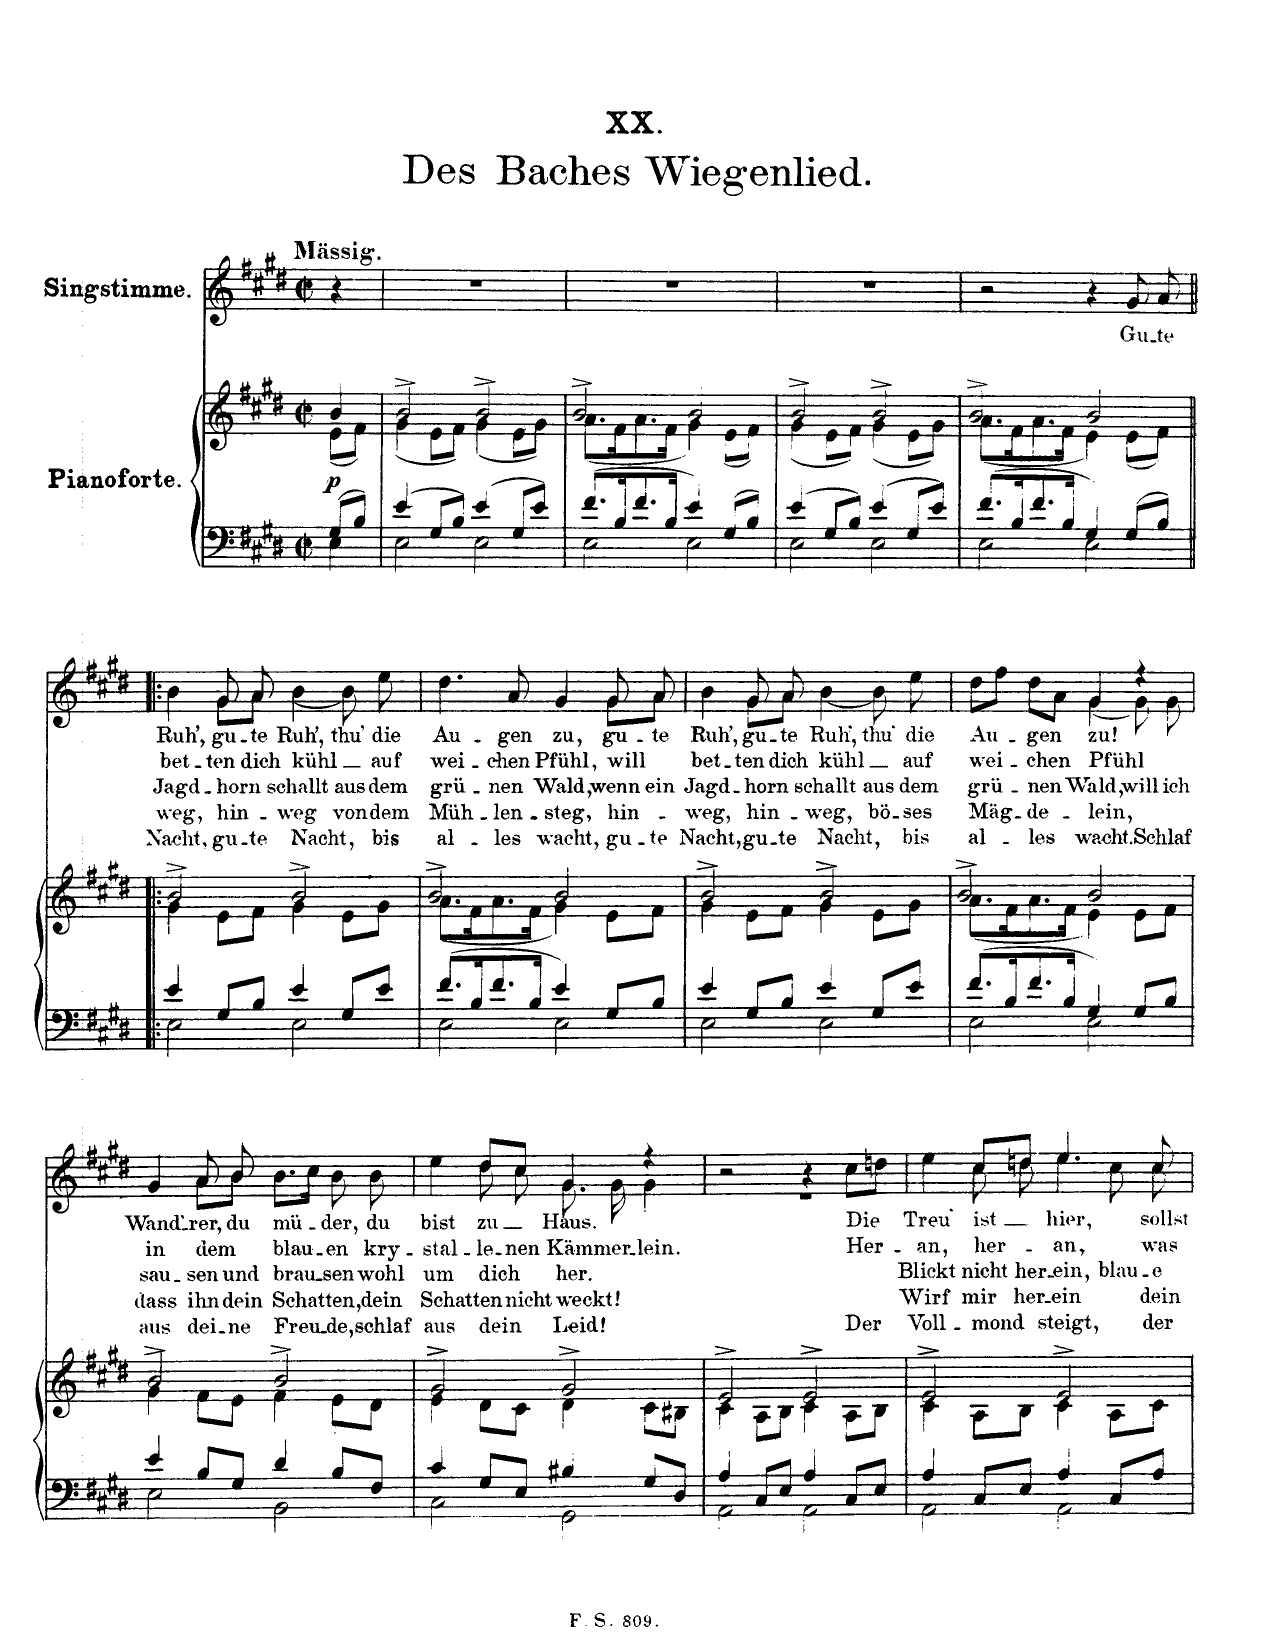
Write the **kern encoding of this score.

**kern	**kern	**dynam	**kern	**text	**text	**text	**text	**text
*part2	*part2	*part2	*part1	*part1	*part1	*part1	*part1	*part1
*staff3	*staff2	*staff2/3	*staff1	*staff1	*staff1	*staff1	*staff1	*staff1
*I"Pianoforte	*	*	*I"Singstimme Voice	*	*	*	*	*
*I'Pno	*	*	*	*	*	*	*	*
*clefF4	*clefG2	*	*clefG2	*	*	*	*	*
*k[f#c#g#d#]	*k[f#c#g#d#]	*	*k[f#c#g#d#]	*	*	*	*	*
*M2/2	*M2/2	*	*M2/2	*	*	*	*	*
*met(c|)	*met(c|)	*	*met(c|)	*	*	*	*	*
=	=	=	=	=	=	=	=	=
*^	*^	*	*	*	*	*	*	*
!	!	!	!	!	!LO:TX:a:B:t=Mässig	!	!	!	!	!
!	!	!	!	!LO:DY:b	!	!	!	!	!	!
8G#/L	4E\	4b/	(8e\L	p	4r	.	.	.	.	.
8B/J	.	.	8f#\J)	.	.	.	.	.	.	.
=1	=1	=1	=1	=1	=1	=1	=1	=1	=1	=1
4e/	2E\	2b^/	(4g#\	.	1r	.	.	.	.	.
8G#/L	.	.	8e\L	.	.	.	.	.	.	.
8B/J	.	.	8f#\J)	.	.	.	.	.	.	.
4e/	2E\	2b^/	(4g#\	.	.	.	.	.	.	.
8G#/L	.	.	8e\L	.	.	.	.	.	.	.
8e/J	.	.	8g#\J)	.	.	.	.	.	.	.
=2	=2	=2	=2	=2	=2	=2	=2	=2	=2	=2
8.f#/L	2E\	2b^/	(8.a\L	.	1r	.	.	.	.	.
16B/K	.	.	16f#\K	.	.	.	.	.	.	.
8.f#/	.	.	8.a\	.	.	.	.	.	.	.
16B/Jk	.	.	16f#\Jk	.	.	.	.	.	.	.
4e/	2E\	2b/	4g#\)	.	.	.	.	.	.	.
8G#/L	.	.	(8e\L	.	.	.	.	.	.	.
8B/J	.	.	8f#\J)	.	.	.	.	.	.	.
=3	=3	=3	=3	=3	=3	=3	=3	=3	=3	=3
4e/	2E\	2b^/	(4g#\	.	1r	.	.	.	.	.
8G#/L	.	.	8e\L	.	.	.	.	.	.	.
8B/J	.	.	8f#\J)	.	.	.	.	.	.	.
4e/	2E\	2b^/	(4g#\	.	.	.	.	.	.	.
8G#/L	.	.	8e\L	.	.	.	.	.	.	.
8e/J	.	.	8g#\J)	.	.	.	.	.	.	.
=4	=4	=4	=4	=4	=4	=4	=4	=4	=4	=4
8.f#/L	2E\	2b^/	(8.a\L	.	2r	.	.	.	.	.
16B/K	.	.	16f#\K	.	.	.	.	.	.	.
8.f#/	.	.	8.a\	.	.	.	.	.	.	.
16B/Jk	.	.	16f#\Jk	.	.	.	.	.	.	.
4e/	2E\	2b/	4g#\)	.	4r	.	.	.	.	.
8G#/L	.	.	(8e\L	.	8g#/	1. Gu-	.	.	.	.
8B/J	.	.	8f#\J)	.	8a/	-te	.	.	.	.
=5!|:	=5!|:	=5!|:	=5!|:	=5!|:	=5!|:	=5!|:	=5!|:	=5!|:	=5!|:	=5!|:
*	*	*	*	*	*^	*	*	*	*	*
4e/	2E\	2b^/	4g#\	.	4b\	4ryy	Ruh,	2. bet-	3. Jagd-	4. weg,	5. Nacht,
8G#/L	.	.	8e\L	.	8g#/	8g#\L	gu-	-ten	-horn	hin-	gu-
8B/J	.	.	8f#\J	.	8a/	8a\J	-te	dich	.	.	-te
4e/	2E\	2b^/	4g#\	.	(4b\	2ryy	Ruh!	kühl	schallt	-weg	Nacht!
8G#/L	.	.	8e\L	.	8b\)	.	tu	.	aus	von	.
8e/J	.	.	8g#\J	.	8ee\	.	die	auf	dem	dem	bis
=6	=6	=6	=6	=6	=6	=6	=6	=6	=6	=6	=6
8.f#/L	2E\	2b^/	(8.a\L	.	4.dd#\	2.ryy	Au-	wei-	grü-	Müh-	al-
16B/K	.	.	16f#\K	.	.	.	.	.	.	.	.
8.f#/	.	.	8.a\	.	.	.	.	.	.	.	.
.	.	.	.	.	8a/	.	-gen	-chen	-nen	-len-	-les
16B/Jk	.	.	16f#\Jk	.	.	.	.	.	.	.	.
4e/	2E\	2b/	4g#\)	.	4g#/	.	zu!	Pfühl,	Wald,	-steg,	wacht,
8G#/L	.	.	8e\L	.	8g#/	8g#\L	gu-	will	wenn	hin -	gu-
8B/J	.	.	8f#\J	.	8a/	8a\J	-te	.	ein	-	-te
=7	=7	=7	=7	=7	=7	=7	=7	=7	=7	=7	=7
4e/	2E\	2b^/	4g#\	.	4b\	4ryy	Ruh,	bet-	Jagd-	weg,	Nacht,
8G#/L	.	.	8e\L	.	8g#/	8g#\L	gu-	-ten	-horn	hin-	gu-
8B/J	.	.	8f#\J	.	8a/	8a\J	-te	dich	.	.	-te
4e/	2E\	2b^/	4g#\	.	(4b\	2ryy	Ruh,	kühl	schallt	-weg,	Nacht!
8G#/L	.	.	8e\L	.	8b\)	.	tu	.	aus	bö-	.
8e/J	.	.	8g#\J	.	8ee\	.	die	auf	dem	-ses	bis
=8	=8	=8	=8	=8	=8	=8	=8	=8	=8	=8	=8
*	*	*	*	*	*	*^	*	*	*	*	*
8.f#/L	2E\	2b^/	(8.a\L	.	(8dd#/L	8dd#\L	2.ryy	Au	wei	grü-	Mäg	al
.	.	.	.	.	8ff#/	8ff#\J	.	-	-	.	-	-
16B/K	.	.	16f#\K	.	.	.	.	.	.	.	.	.
8.f#/	.	.	8.a\	.	8dd#/J)	8dd#\L	.	-	-	-nen	-	-
.	.	.	.	.	8a/	8a\J	.	-gen	-chen	.	de-	les
16B/Jk	.	.	16f#\Jk	.	.	.	.	.	.	.	.	.
4G#/	2E\	2b/	4e\)	.	4g#/	[4g#\	.	zu!	Pfühl	Wald,	-lein,	wacht.
8G#/L	.	.	(8e\L	.	4r	8g#\]	4ryy	.	.	will	.	.
8B/J	.	.	8f#\J)	.	.	8g#\	.	.	.	ich	.	Schlaf
*	*	*	*	*	*	*v	*v	*	*	*	*	*
=9	=9	=9	=9	=9	=9	=9	=9	=9	=9	=9	=9
4e/	2E\	2b^/	4g#\	.	4g#/	4g#\	Wand-	in	sau-	dass	aus
8B/L	.	.	8f#\L	.	8a/	8a\L	-rer,	dem	-sen	ihn	dei-
8G#/J	.	.	8e\J	.	8b/	8b\J	du	.	und	dein	-ne
4d#/	2BB\	2b^/	4f#\	.	(8.b\L	2ryy	mü-	blau-	brau-	Schat-	Freu-
.	.	.	.	.	16cc#\Jk)	.	.	.	.	.	.
8B/L	.	.	8e\L	.	8b\	.	-der,	-en	-sen	-ten,	-de,
8F#/J	.	.	8d#\J	.	8b\	.	du	kri-	wohl	dein	schlaf
=10	=10	=10	=10	=10	=10	=10	=10	=10	=10	=10	=10
4c#/	2C#\	2g#^/	4e\	.	4ee\	4ryy	bist	stal-	um	Schat-	aus
8G#/L	.	.	8d#\L	.	8dd#/L	8dd#\	zu	-le-	dich	-ten	dein
8E/J	.	.	8c#\J	.	8cc#/J	8cc#\	.	-nen	.	nicht	.
4B#X/	2GG#\	2g#^/	4d#\	.	4g#/	8.g#\L	.	Käm-	her.	weckt!	Leid!
.	.	.	.	.	.	16g#\Jk	.	-mer-	.	.	.
8G#/L	.	.	8c#\L	.	4r	4g#\	.	-lein.	.	.	.
8D#/J	.	.	8B#X\J	.	.	.	.	.	.	.	.
=11	=11	=11	=11	=11	=11	=11	=11	=11	=11	=11	=11
4A/	2AA\	2e^/	4c#\	.	2r	2ryy	.	.	.	.	.
8C#/L	.	.	8A\L	.	.	.	.	.	.	.	.
8E/J	.	.	8B\J	.	.	.	.	.	.	.	.
4A/	2AA\	2e^/	4c#\	.	4r	2r	.	.	.	.	.
8C#/L	.	.	8A\L	.	(8cc#/L	.	Die	Her -	.	.	Der
8E/J	.	.	8B\J	.	8ddn/J)	.	.	.	.	.	.
=12	=12	=12	=12	=12	=12	=12	=12	=12	=12	=12	=12
4A/	2AA\	2e^/	4c#\	.	4ee\	4ryy	Treu	- an,	Blickt	Wirf	Voll-
8C#/L	.	.	8A\L	.	(8cc#/L	8cc#\	ist	her -	nicht	mir	-mond
8E/J	.	.	8B\J	.	8ddn/J)	8dd\	.	-	her-	her-	.
4A/	2AA\	2e^/	4c#\	.	4ee/	4.ee\	hier,	-an,	-ein,	-ein	steigt,
8C#/L	.	.	8A\L	.	8cc#/	.	.	.	blau-	.	.
8A/J	.	.	8c#\J	.	8cc#/	8cc#\	sollst	was	-e	dein	der
*v	*v	*	*	*	*v	*v	*	*	*	*	*
*	*v	*v	*	*	*	*	*	*	*
=	=	=	=	=	=	=	=	=
*-	*-	*-	*-	*-	*-	*-	*-	*-
